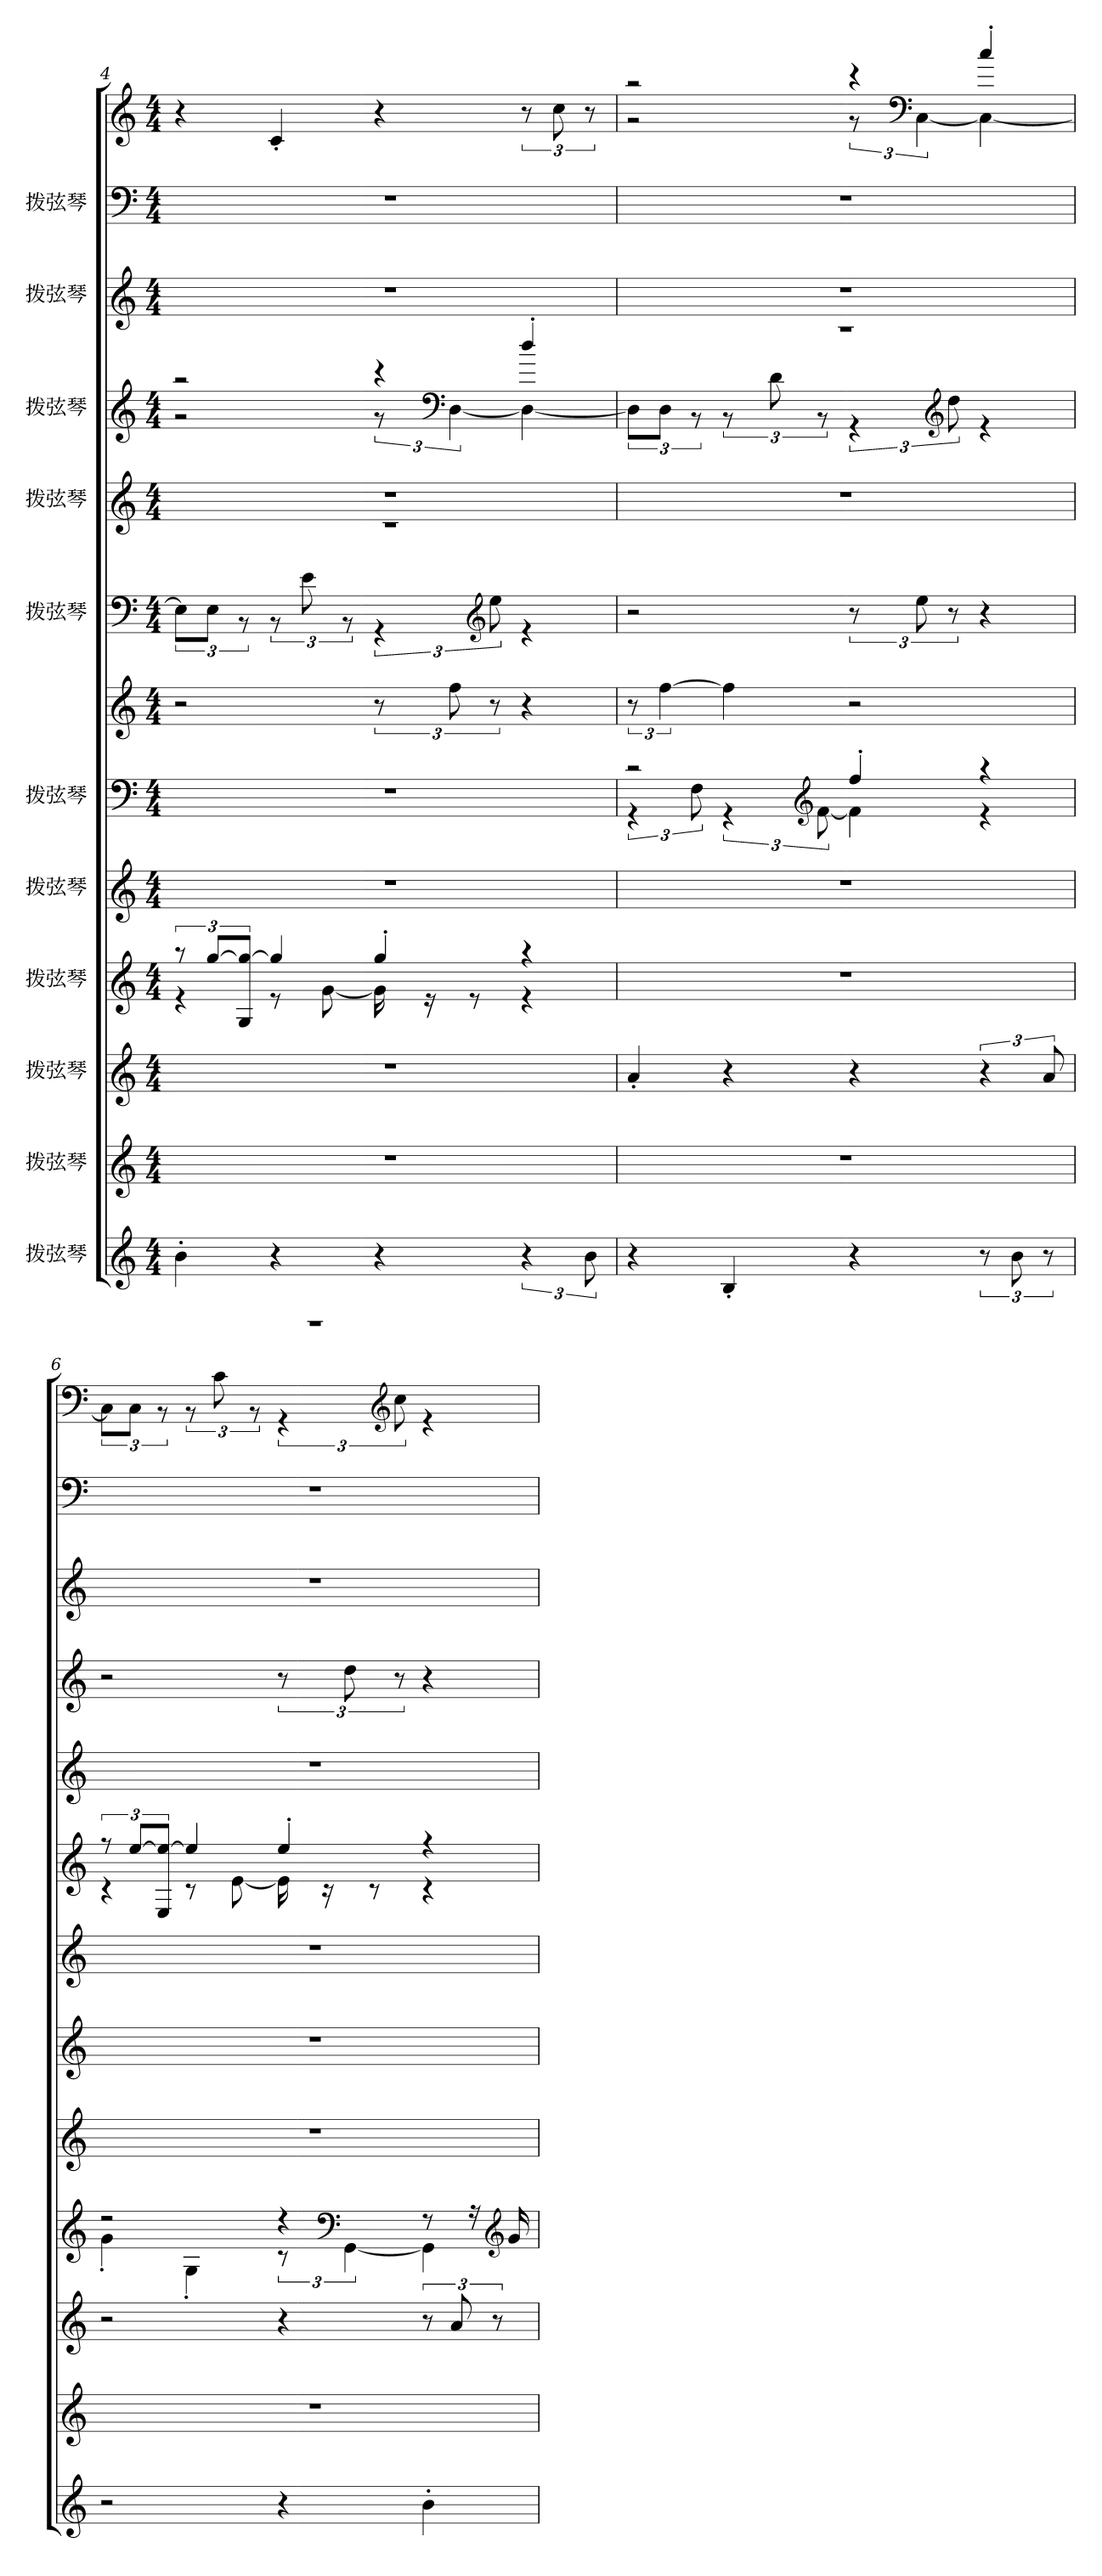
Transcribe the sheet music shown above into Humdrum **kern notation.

**kern	**kern	**kern	**kern	**kern	**kern	**kern	**kern	**kern	**kern	**kern	**kern	**kern
*part11	*part10	*part9	*part8	*part7	*part6	*part6	*part5	*part4	*part3	*part2	*part1	*part1
*staff13	*staff12	*staff11	*staff10	*staff9	*staff8	*staff7	*staff6	*staff5	*staff4	*staff3	*staff2	*staff1
*I"拨弦琴	*I"拨弦琴	*I"拨弦琴	*I"拨弦琴	*I"拨弦琴	*I"拨弦琴	*	*I"拨弦琴	*I"拨弦琴	*I"拨弦琴	*I"拨弦琴	*I"拨弦琴	*
*clefG2	*clefG2	*clefG2	*clefG2	*clefG2	*clefF4	*clefG2	*clefF4	*clefG2	*clefG2	*clefG2	*clefF4	*clefG2
*k[]	*k[]	*k[]	*k[]	*k[]	*k[]	*k[]	*k[]	*k[]	*k[]	*k[]	*k[]	*k[]
*M4/4	*M4/4	*M4/4	*M4/4	*M4/4	*M4/4	*M4/4	*M4/4	*M4/4	*M4/4	*M4/4	*M4/4	*M4/4
=4	=4	=4	=4	=4	=4	=4	=4	=4	=4	=4	=4	=4
*	*	*	*^	*	*	*	*^	*	*^	*	*	*
4b'\	1r	1r	12r	4r	1r	1r	2r	1r	12E\L]	1r	2r	2r	1r	1r	4r
.	.	.	[12gg/L	.	.	.	.	.	12E\J	.	.	.	.	.	.
.	.	.	12G/ 12gg/_J	.	.	.	.	.	12r	.	.	.	.	.	.
4r	.	.	4gg/]	8r	.	.	.	.	12r	.	.	.	.	.	4c'/
.	.	.	.	.	.	.	.	.	12e\	.	.	.	.	.	.
.	.	.	.	[8g\	.	.	.	.	.	.	.	.	.	.	.
.	.	.	.	.	.	.	.	.	12r	.	.	.	.	.	.
4r	.	.	4gg'/	16g\]	.	.	12r	.	6r	.	4r	12r	.	.	4r
.	.	.	.	16r	.	.	.	.	.	.	.	.	.	.	.
*	*	*	*	*	*	*	*	*	*	*	*clefF4	*	*	*	*
.	.	.	.	.	.	.	12ff\	.	.	.	.	[6D\	.	.	.
.	.	.	.	8r	.	.	.	.	.	.	.	.	.	.	.
*	*	*	*	*	*	*	*	*clefG2	*	*	*	*	*	*	*
.	.	.	.	.	.	.	12r	.	12ee\	.	.	.	.	.	.
6r	.	.	4r	4r	.	.	4r	.	4r	.	4dd'/	4D\_	.	.	12r
.	.	.	.	.	.	.	.	.	.	.	.	.	.	.	12cc\
12b\	.	.	.	.	.	.	.	.	.	.	.	.	.	.	12r
*	*	*	*v	*v	*	*	*	*v	*v	*	*	*	*	*	*
!!LO:PB:g=z
=5	=5	=5	=5	=5	=5	=5	=5	=5	=5	=5	=5	=5	=5
*	*	*	*	*	*^	*	*	*	*	*	*	*	*^
4r	1r	4a'/	1r	1r	2r	6r	12r	2r	1r	1r	12D\L]	1r	1r	2r	2r
.	.	.	.	.	.	.	[6ff\	.	.	.	12D\J	.	.	.	.
.	.	.	.	.	.	12F\	.	.	.	.	12r	.	.	.	.
4B'/	.	4r	.	.	.	6r	4ff\]	.	.	.	12r	.	.	.	.
.	.	.	.	.	.	.	.	.	.	.	12d\	.	.	.	.
*	*	*	*	*	*clefG2	*	*	*	*	*	*	*	*	*	*
.	.	.	.	.	.	[12f\	.	.	.	.	12r	.	.	.	.
4r	.	4r	.	.	4ff'/	4f\]	2r	12r	.	.	6r	.	.	4r	12r
*	*	*	*	*	*	*	*	*	*	*	*	*	*	*clefF4	*
.	.	.	.	.	.	.	.	12ee\	.	.	.	.	.	.	[6C\
*	*	*	*	*	*	*	*	*	*	*clefG2	*	*	*	*	*
.	.	.	.	.	.	.	.	12r	.	.	12dd\	.	.	.	.
12r	.	6r	.	.	4r	4r	.	4r	.	.	4r	.	.	4cc'/	4C\_
12b\	.	.	.	.	.	.	.	.	.	.	.	.	.	.	.
12r	.	12a/	.	.	.	.	.	.	.	.	.	.	.	.	.
*	*	*	*	*	*v	*v	*	*	*	*v	*v	*	*	*	*
=6	=6	=6	=6	=6	=6	=6	=6	=6	=6	=6	=6	=6	=6
*	*	*	*^	*	*	*	*^	*	*	*	*	*	*
2r	1r	2r	2r	4g'\	1r	1r	1r	12r	4r	1r	2r	1r	1r	1r	12C\L]
.	.	.	.	.	.	.	.	[12ee/L	.	.	.	.	.	.	12C\J
.	.	.	.	.	.	.	.	12E/ 12ee/_J	.	.	.	.	.	.	12r
.	.	.	.	4G'\	.	.	.	4ee/]	8r	.	.	.	.	.	12r
.	.	.	.	.	.	.	.	.	.	.	.	.	.	.	12c\
.	.	.	.	.	.	.	.	.	[8e\	.	.	.	.	.	.
.	.	.	.	.	.	.	.	.	.	.	.	.	.	.	12r
4r	.	4r	4r	12r	.	.	.	4ee'/	16e\]	.	12r	.	.	.	6r
.	.	.	.	.	.	.	.	.	16r	.	.	.	.	.	.
*	*	*	*clefF4	*	*	*	*	*	*	*	*	*	*	*	*
.	.	.	.	[6GG\	.	.	.	.	.	.	12dd\	.	.	.	.
.	.	.	.	.	.	.	.	.	8r	.	.	.	.	.	.
*	*	*	*	*	*	*	*	*	*	*	*	*	*	*clefG2	*
.	.	.	.	.	.	.	.	.	.	.	12r	.	.	.	12cc\
4b'\	.	12r	8r	4GG\]	.	.	.	4r	4r	.	4r	.	.	.	4r
.	.	12a/	.	.	.	.	.	.	.	.	.	.	.	.	.
.	.	.	16r	.	.	.	.	.	.	.	.	.	.	.	.
.	.	12r	.	.	.	.	.	.	.	.	.	.	.	.	.
*	*	*	*clefG2	*	*	*	*	*	*	*	*	*	*	*	*
.	.	.	16g/	.	.	.	.	.	.	.	.	.	.	.	.
*	*	*	*v	*v	*	*	*	*v	*v	*	*	*	*	*v	*v
=	=	=	=	=	=	=	=	=	=	=	=	=
*-	*-	*-	*-	*-	*-	*-	*-	*-	*-	*-	*-	*-
